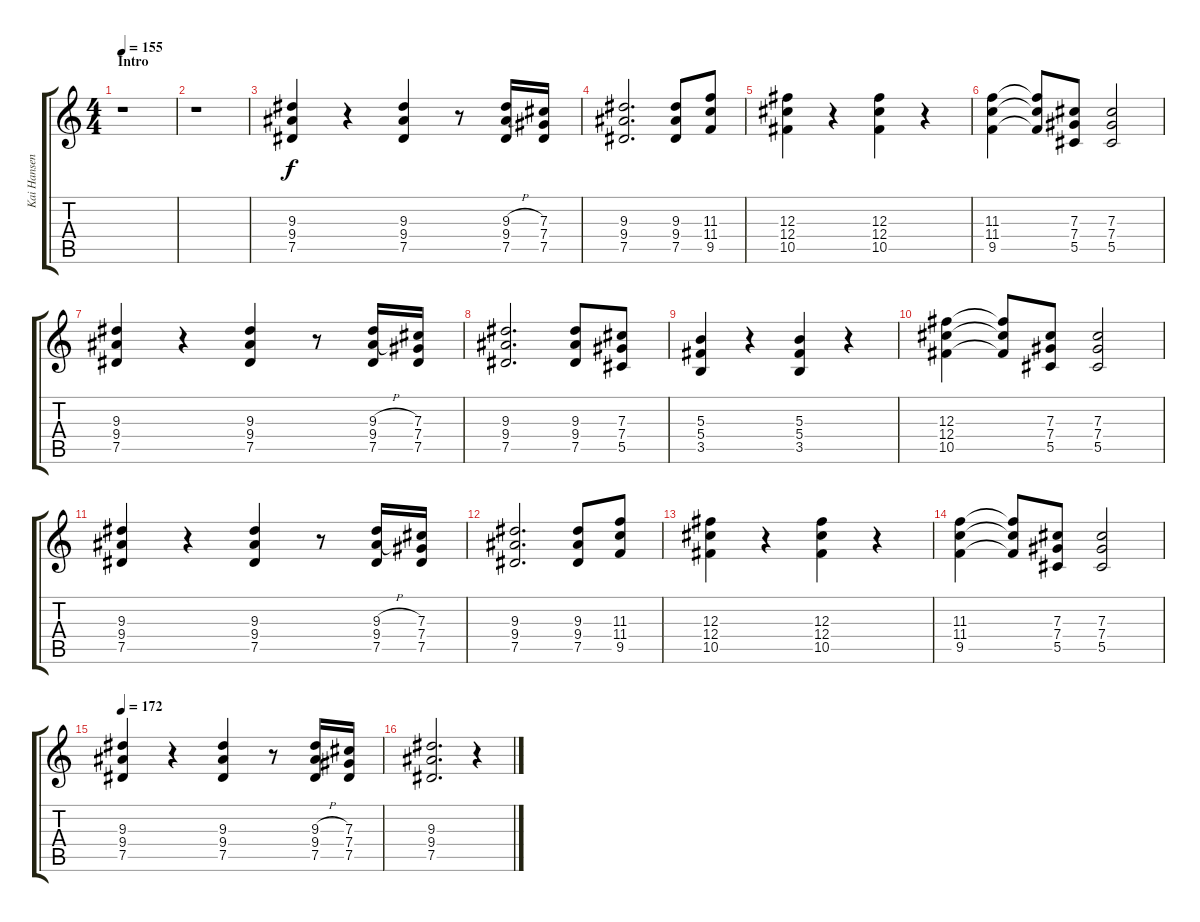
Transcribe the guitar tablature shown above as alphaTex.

\track ("Kai Hansen - Guitar" "Kai Hansen") {instrument distortionguitar}
\staff {score tabs}
\tuning (Eb4 Bb3 Gb3 Db3 Ab2 Eb2) {hide}
\ts (4 4)
\section ("" "Intro")
\tempo 155
\clef g2
\ks c
r.1{dy f instrument distortionguitar} |
r.1 |
(9.3 9.4 7.5).4 r.4 (9.3 9.4 7.5).4 r.8 (9.3{h} 9.4{h} 7.5).16 (7.3 7.4 7.5).16 |
(9.3 9.4 7.5).2{d} (9.3 9.4 7.5).8 (11.3 11.4 9.5).8 |
(12.3 12.4 10.5).4 r.4 (12.3 12.4 10.5).4 r.4 |
(11.3 11.4 9.5).4 (11.3{t} 11.4{t} 9.5{t}).8 (7.3 7.4 5.5).8 (7.3 7.4 5.5).2 |
(9.3 9.4 7.5).4 r.4 (9.3 9.4 7.5).4 r.8 (9.3{h} 9.4{h} 7.5).16 (7.3 7.4 7.5).16 |
(9.3 9.4 7.5).2{d} (9.3 9.4 7.5).8 (7.3 7.4 5.5).8 |
(5.3 5.4 3.5).4 r.4 (5.3 5.4 3.5).4 r.4 |
(12.3 12.4 10.5).4 (12.3{t} 12.4{t} 10.5{t}).8 (7.3 7.4 5.5).8 (7.3 7.4 5.5).2 |
(9.3 9.4 7.5).4 r.4 (9.3 9.4 7.5).4 r.8 (9.3{h} 9.4{h} 7.5).16 (7.3 7.4 7.5).16 |
(9.3 9.4 7.5).2{d} (9.3 9.4 7.5).8 (11.3 11.4 9.5).8 |
(12.3 12.4 10.5).4 r.4 (12.3 12.4 10.5).4 r.4 |
(11.3 11.4 9.5).4 (11.3{t} 11.4{t} 9.5{t}).8 (7.3 7.4 5.5).8 (7.3 7.4 5.5).2 |
\tempo 172
(9.3 9.4 7.5).4 r.4 (9.3 9.4 7.5).4 r.8 (9.3{h} 9.4{h} 7.5).16 (7.3 7.4 7.5).16 |
(9.3 9.4 7.5).2{d} r.4
